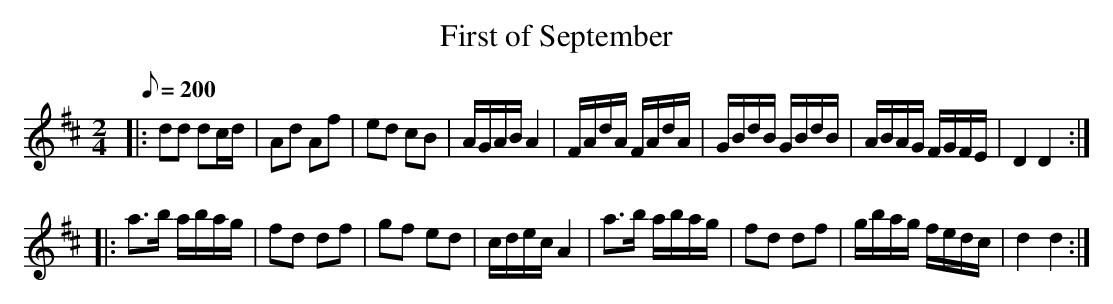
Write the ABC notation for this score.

X:1
T:First of September
M:2/4
L:1/8
Q:1/8=200
K:D
|: dd dc/d/|Ad Af|ed cB|A/G/A/B/ A2|F/A/d/A/ F/A/d/A/|G/B/d/B/ G/B/d/B/|A/B/A/G/ F/G/F/E/|D2 D2:|
|: a>b a/b/a/g/|fd df|gf ed|c/d/e/c/ A2|a>b a/b/a/g/|fd df|g/b/a/g/ f/e/d/c/|d2 d2 :|
